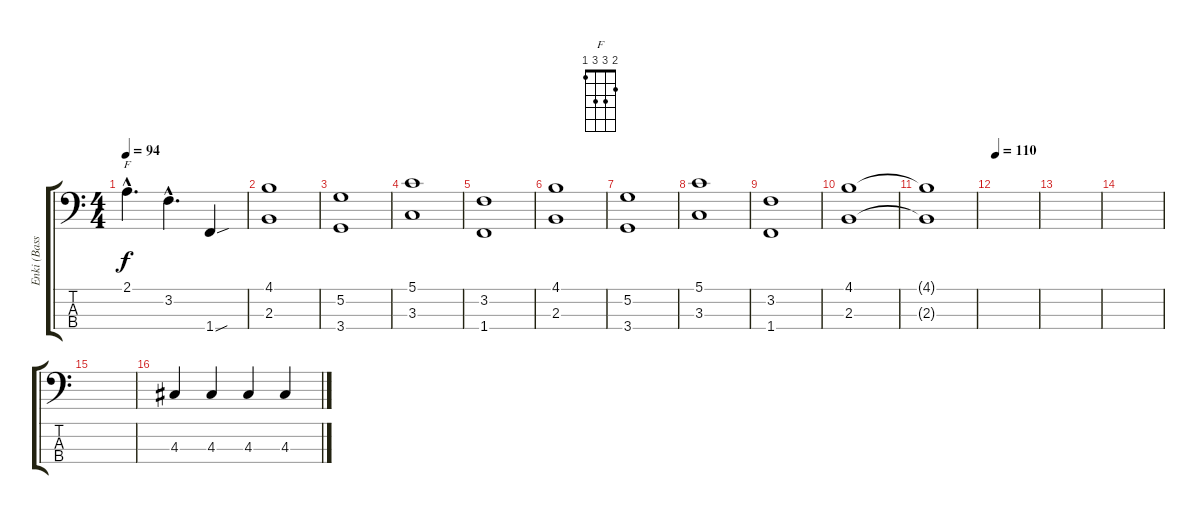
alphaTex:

\track ("Enki (Bass)" "Enki (Bass") {instrument electricbassfinger}
\staff {score tabs}
\tuning (G2 D2 A1 E1) {hide}
\chord ("F" 2 3 3 1)
\ts (4 4)
\tempo 94
\clef f4
\ks c
2.1{hac}.4{d ch "F" dy f} 3.2{hac}.4{d} 1.4{sou}.4 |
(4.1 2.3).1 |
(5.2 3.4).1 |
(5.1 3.3).1 |
(3.2 1.4).1 |
(4.1 2.3).1 |
(5.2 3.4).1 |
(5.1 3.3).1 |
(3.2 1.4).1 |
(4.1 2.3).1 |
(4.1{t} 2.3{t}).1{volume 8} |
\tempo 110
|
|
|
|
4.3.4{volume 14} 4.3.4 4.3.4 4.3.4
